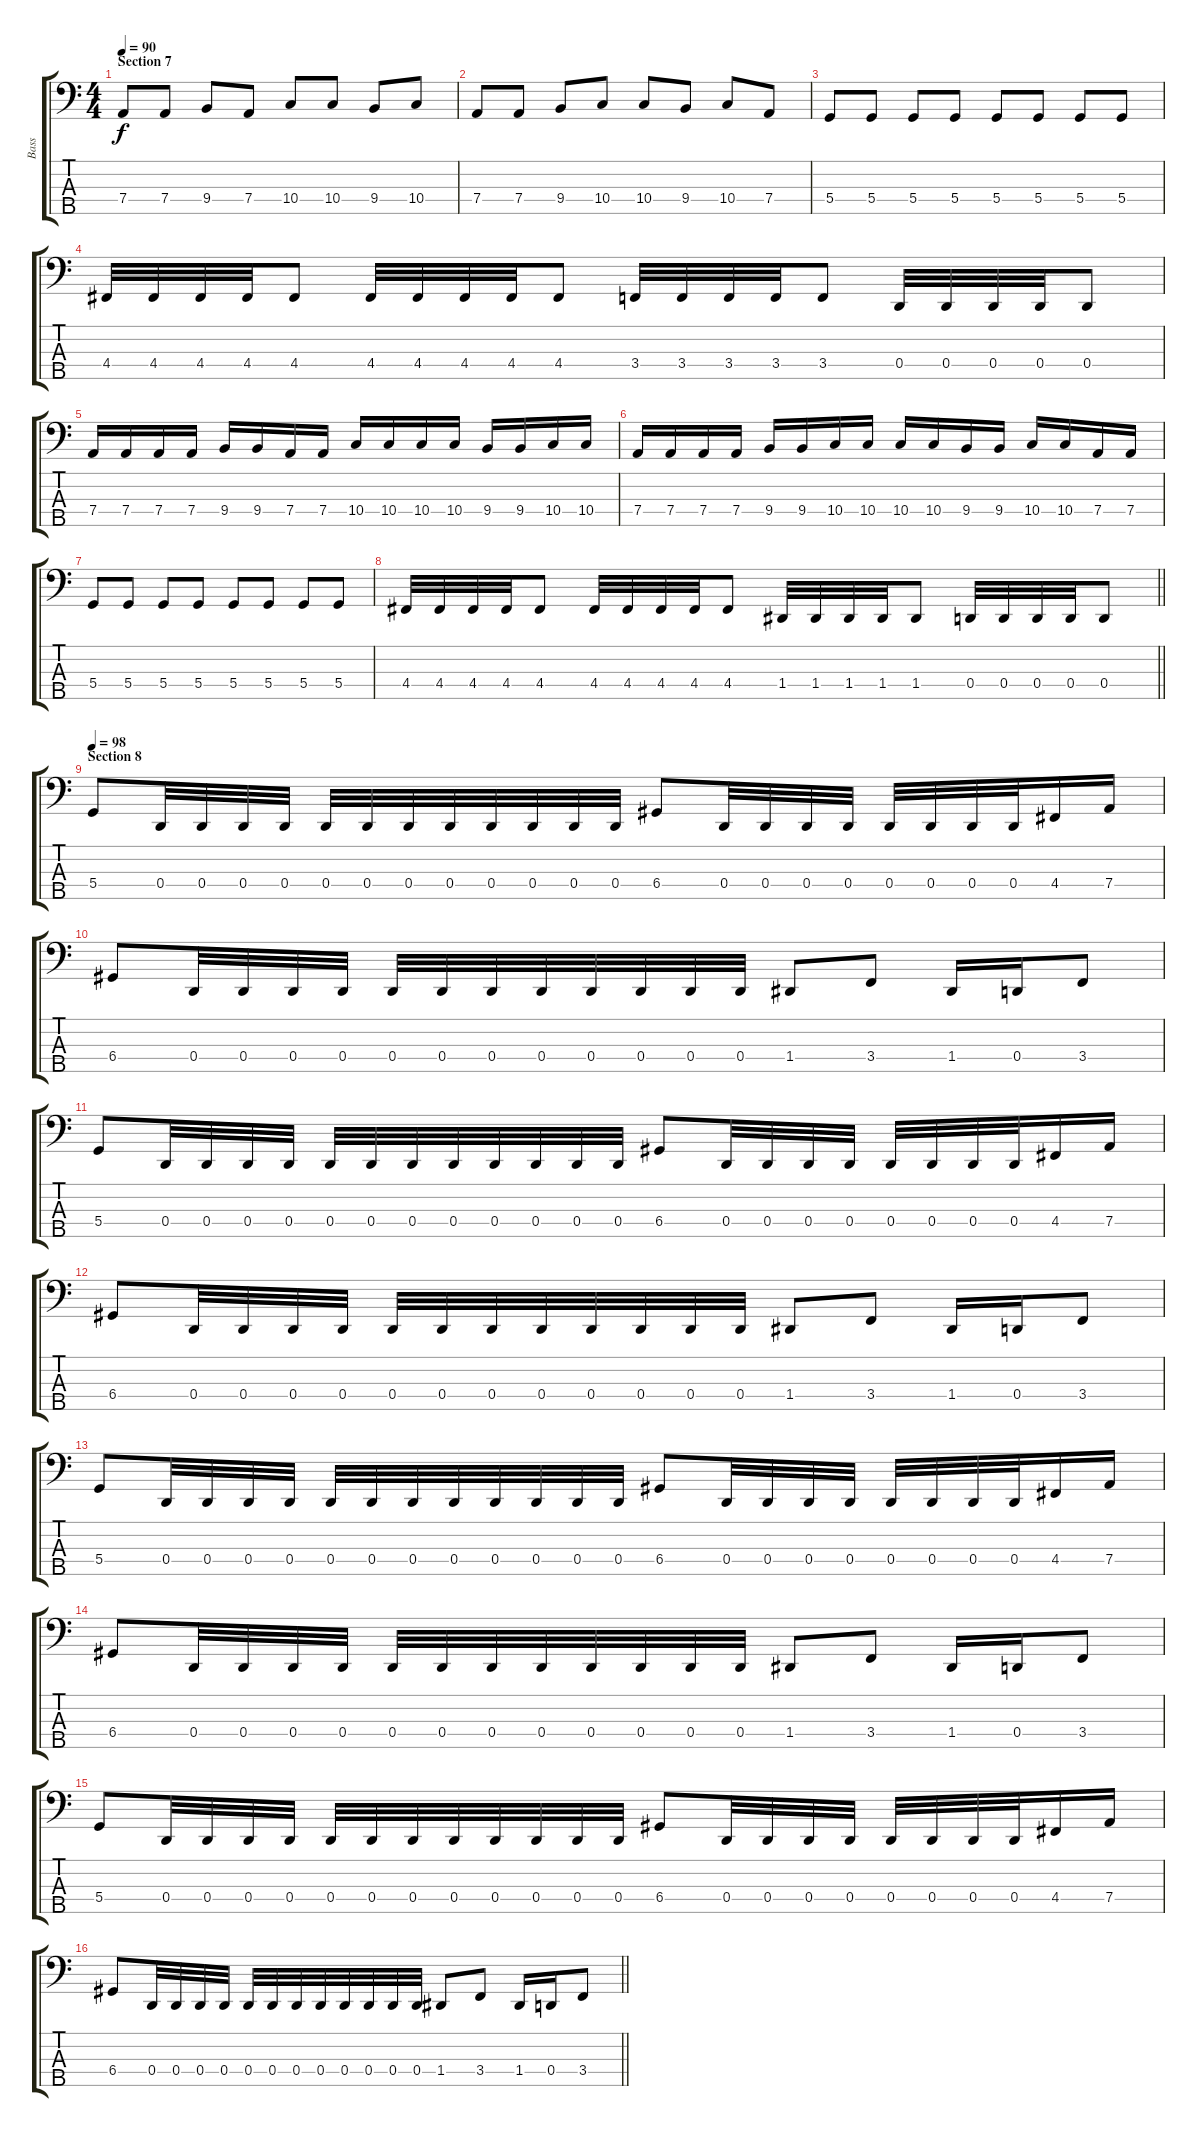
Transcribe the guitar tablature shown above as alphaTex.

\track ("Bass" "Bass") {instrument electricbassfinger}
\staff {score tabs}
\tuning (F2 C2 G1 D1 A0) {hide}
\ts (4 4)
\section ("" "Section 7")
\tempo 90
\clef f4
\ks c
7.4.8{dy f} 7.4.8 9.4.8 7.4.8 10.4.8 10.4.8 9.4.8 10.4.8 |
7.4.8 7.4.8 9.4.8 10.4.8 10.4.8 9.4.8 10.4.8 7.4.8 |
5.4.8 5.4.8 5.4.8 5.4.8 5.4.8 5.4.8 5.4.8 5.4.8 |
4.4.32 4.4.32 4.4.32 4.4.32 4.4.8 4.4.32 4.4.32 4.4.32 4.4.32 4.4.8 3.4.32 3.4.32 3.4.32 3.4.32 3.4.8 0.4.32 0.4.32 0.4.32 0.4.32 0.4.8 |
7.4.16 7.4.16 7.4.16 7.4.16 9.4.16 9.4.16 7.4.16 7.4.16 10.4.16 10.4.16 10.4.16 10.4.16 9.4.16 9.4.16 10.4.16 10.4.16 |
7.4.16 7.4.16 7.4.16 7.4.16 9.4.16 9.4.16 10.4.16 10.4.16 10.4.16 10.4.16 9.4.16 9.4.16 10.4.16 10.4.16 7.4.16 7.4.16 |
5.4.8 5.4.8 5.4.8 5.4.8 5.4.8 5.4.8 5.4.8 5.4.8 |
\barLineRight lightlight
4.4.32 4.4.32 4.4.32 4.4.32 4.4.8 4.4.32 4.4.32 4.4.32 4.4.32 4.4.8 1.4.32 1.4.32 1.4.32 1.4.32 1.4.8 0.4.32 0.4.32 0.4.32 0.4.32 0.4.8 |
\section ("" "Section 8")
\tempo 98
5.4.8 0.4.32 0.4.32 0.4.32 0.4.32 0.4.32 0.4.32 0.4.32 0.4.32 0.4.32 0.4.32 0.4.32 0.4.32 6.4.8 0.4.32 0.4.32 0.4.32 0.4.32 0.4.32 0.4.32 0.4.32 0.4.32 4.4.16 7.4.16 |
6.4.8 0.4.32 0.4.32 0.4.32 0.4.32 0.4.32 0.4.32 0.4.32 0.4.32 0.4.32 0.4.32 0.4.32 0.4.32 1.4.8 3.4.8 1.4.16 0.4.16 3.4.8 |
5.4.8 0.4.32 0.4.32 0.4.32 0.4.32 0.4.32 0.4.32 0.4.32 0.4.32 0.4.32 0.4.32 0.4.32 0.4.32 6.4.8 0.4.32 0.4.32 0.4.32 0.4.32 0.4.32 0.4.32 0.4.32 0.4.32 4.4.16 7.4.16 |
6.4.8 0.4.32 0.4.32 0.4.32 0.4.32 0.4.32 0.4.32 0.4.32 0.4.32 0.4.32 0.4.32 0.4.32 0.4.32 1.4.8 3.4.8 1.4.16 0.4.16 3.4.8 |
5.4.8 0.4.32 0.4.32 0.4.32 0.4.32 0.4.32 0.4.32 0.4.32 0.4.32 0.4.32 0.4.32 0.4.32 0.4.32 6.4.8 0.4.32 0.4.32 0.4.32 0.4.32 0.4.32 0.4.32 0.4.32 0.4.32 4.4.16 7.4.16 |
6.4.8 0.4.32 0.4.32 0.4.32 0.4.32 0.4.32 0.4.32 0.4.32 0.4.32 0.4.32 0.4.32 0.4.32 0.4.32 1.4.8 3.4.8 1.4.16 0.4.16 3.4.8 |
5.4.8 0.4.32 0.4.32 0.4.32 0.4.32 0.4.32 0.4.32 0.4.32 0.4.32 0.4.32 0.4.32 0.4.32 0.4.32 6.4.8 0.4.32 0.4.32 0.4.32 0.4.32 0.4.32 0.4.32 0.4.32 0.4.32 4.4.16 7.4.16 |
\barLineRight lightlight
6.4.8 0.4.32 0.4.32 0.4.32 0.4.32 0.4.32 0.4.32 0.4.32 0.4.32 0.4.32 0.4.32 0.4.32 0.4.32 1.4.8 3.4.8 1.4.16 0.4.16 3.4.8
